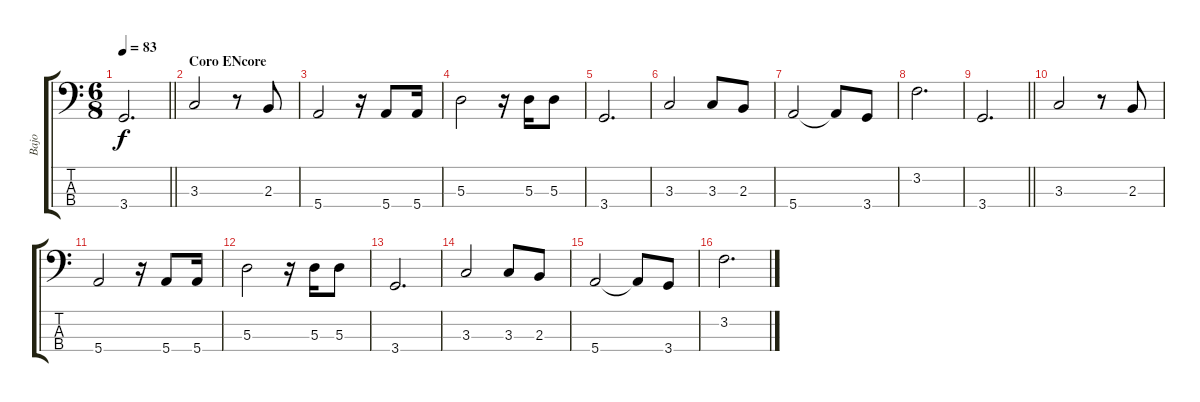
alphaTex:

\track ("Bajo" "Bajo") {instrument electricbassfinger}
\staff {score tabs}
\tuning (G2 D2 A1 E1) {hide}
\ts (6 8)
\tempo 83
\clef f4
\barLineRight lightlight
\ks c
3.4.2{d dy f} |
\section ("" "Coro ENcore")
3.3.2 r.8 2.3.8 |
5.4.2 r.16 5.4.8 5.4.16 |
5.3.2 r.16 5.3.16 5.3.8 |
3.4.2{d} |
3.3.2 3.3.8 2.3.8 |
5.4.2 5.4{t}.8 3.4.8 |
3.2.2{d} |
\barLineRight lightlight
3.4.2{d} |
3.3.2 r.8 2.3.8 |
5.4.2 r.16 5.4.8 5.4.16 |
5.3.2 r.16 5.3.16 5.3.8 |
3.4.2{d} |
3.3.2 3.3.8 2.3.8 |
5.4.2 5.4{t}.8 3.4.8 |
3.2.2{d}
